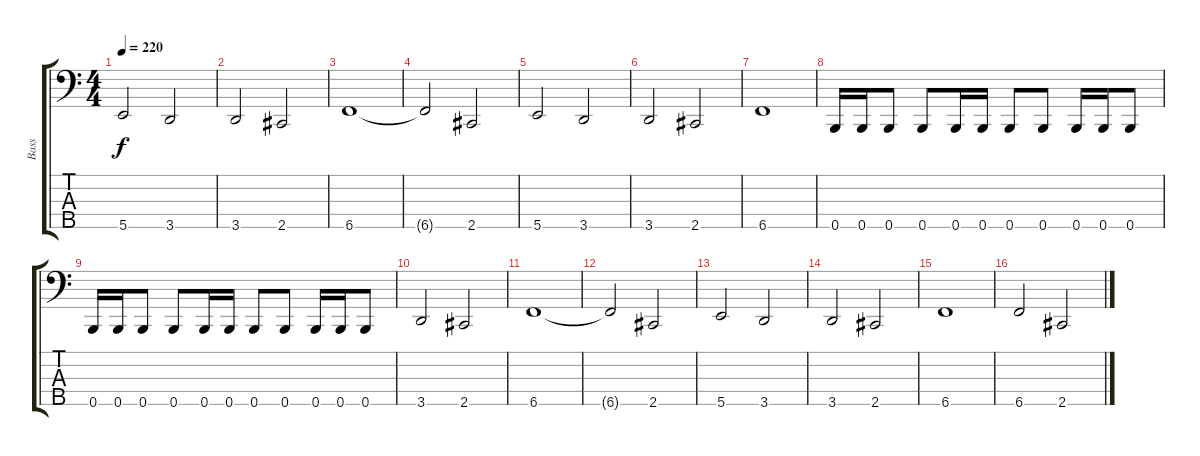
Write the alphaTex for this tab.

\track ("Bass " "Bass ") {instrument electricbasspick}
\staff {score tabs}
\tuning (G2 D2 A1 E1 B0) {hide}
\ts (4 4)
\tempo 220
\clef f4
\ks c
5.5.2{dy f} 3.5.2 |
3.5.2 2.5.2 |
6.5.1 |
6.5{t}.2 2.5.2 |
5.5.2 3.5.2 |
3.5.2 2.5.2 |
6.5.1 |
0.5.16 0.5.16 0.5.8 0.5.8 0.5.16 0.5.16 0.5.8 0.5.8 0.5.16 0.5.16 0.5.8 |
0.5.16 0.5.16 0.5.8 0.5.8 0.5.16 0.5.16 0.5.8 0.5.8 0.5.16 0.5.16 0.5.8 |
3.5.2 2.5.2 |
6.5.1 |
6.5{t}.2 2.5.2 |
5.5.2 3.5.2 |
3.5.2 2.5.2 |
6.5.1 |
6.5.2 2.5.2
